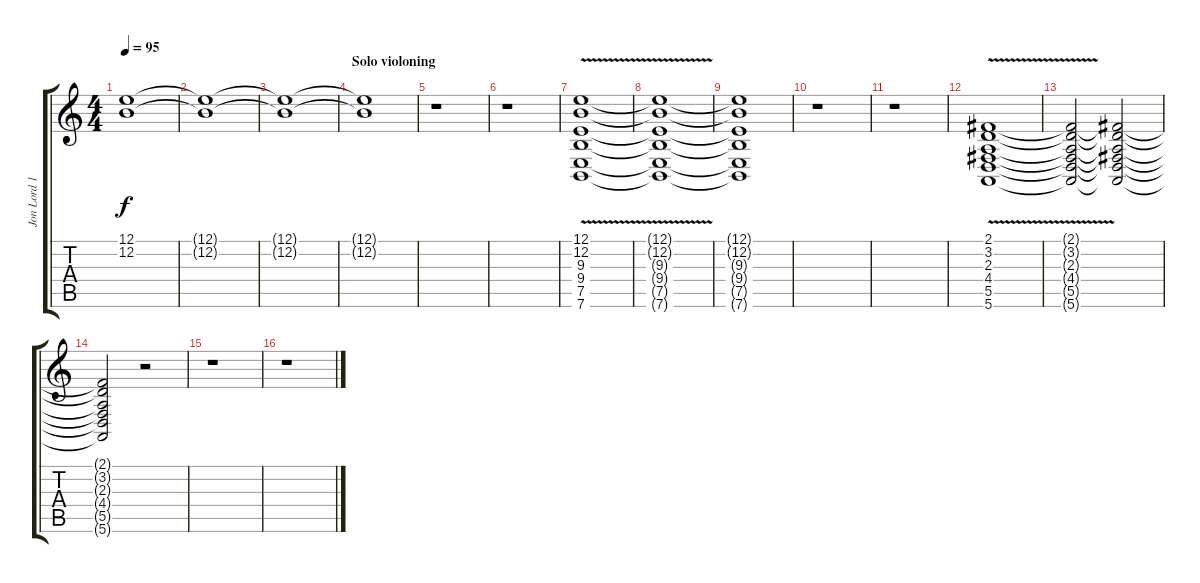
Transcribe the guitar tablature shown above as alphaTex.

\track ("Jon Lord 1" "Jon Lord 1") {instrument drawbarorgan}
\staff {score tabs}
\tuning (E4 B3 G3 D3 A2 E2) {hide}
\ts (4 4)
\tempo 95
\clef g2
\ks c
(12.1{t} 12.2{t}).1{dy f} |
(12.1{t} 12.2{t}).1 |
(12.1{t} 12.2{t}).1 |
\section ("" "Solo violoning")
(12.1{t} 12.2{t}).1 |
r.1 |
r.1{volume 0} |
(12.1 12.2{v} 9.3{v} 9.4{v} 7.5{v} 7.6).1{volume 14} |
(12.1{t} 12.2{t} 9.3{t} 9.4{t} 7.5{t} 7.6{t}).1 |
(12.1{t} 12.2{t} 9.3{t} 9.4{t} 7.5{t} 7.6{t}).1{volume 0} |
r.1 |
r.1{volume 0} |
(2.1{v} 3.2{v} 2.3{v} 4.4{v} 5.5{v} 5.6{v}).1{volume 14} |
(2.1{t} 3.2{t} 2.3{t} 4.4{t} 5.5{t} 5.6{t}).2 (2.1{t} 3.2{t} 2.3{t} 4.4{t} 5.5{t} 5.6{t}).2{volume 0} |
(2.1{t} 3.2{t} 2.3{t} 4.4{t} 5.5{t} 5.6{t}).2 r.2 |
r.1 |
r.1
